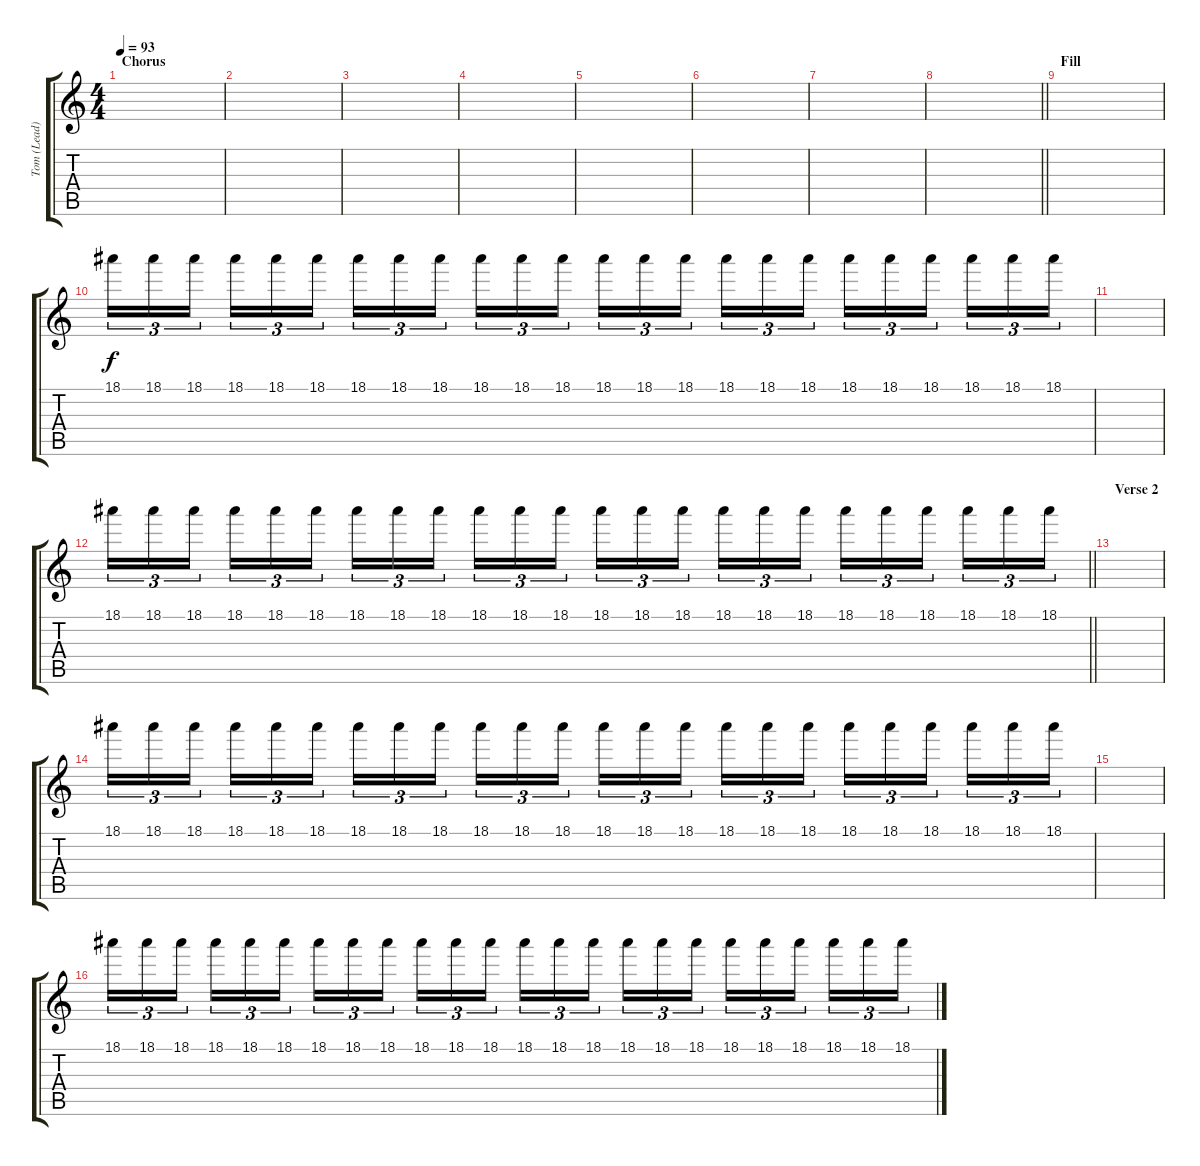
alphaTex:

\track ("Tom (Lead)" "Tom (Lead)") {instrument overdrivenguitar}
\staff {score tabs}
\tuning (E4 B3 G3 D3 A2 D2) {hide}
\ts (4 4)
\section ("" "Chorus")
\tempo 93
\clef g2
\ks c
|
|
|
|
|
|
|
\barLineRight lightlight
|
\section ("" "Fill")
|
18.1.16{tu (3 2)} 18.1.16{tu (3 2)} 18.1.16{tu (3 2) beam splitsecondary} 18.1.16{tu (3 2)} 18.1.16{tu (3 2)} 18.1.16{tu (3 2)} 18.1.16{tu (3 2)} 18.1.16{tu (3 2)} 18.1.16{tu (3 2) beam splitsecondary} 18.1.16{tu (3 2)} 18.1.16{tu (3 2)} 18.1.16{tu (3 2)} 18.1.16{tu (3 2)} 18.1.16{tu (3 2)} 18.1.16{tu (3 2) beam splitsecondary} 18.1.16{tu (3 2)} 18.1.16{tu (3 2)} 18.1.16{tu (3 2)} 18.1.16{tu (3 2)} 18.1.16{tu (3 2)} 18.1.16{tu (3 2) beam splitsecondary} 18.1.16{tu (3 2)} 18.1.16{tu (3 2)} 18.1.16{tu (3 2)} |
|
\barLineRight lightlight
18.1.16{tu (3 2)} 18.1.16{tu (3 2)} 18.1.16{tu (3 2) beam splitsecondary} 18.1.16{tu (3 2)} 18.1.16{tu (3 2)} 18.1.16{tu (3 2)} 18.1.16{tu (3 2)} 18.1.16{tu (3 2)} 18.1.16{tu (3 2) beam splitsecondary} 18.1.16{tu (3 2)} 18.1.16{tu (3 2)} 18.1.16{tu (3 2)} 18.1.16{tu (3 2)} 18.1.16{tu (3 2)} 18.1.16{tu (3 2) beam splitsecondary} 18.1.16{tu (3 2)} 18.1.16{tu (3 2)} 18.1.16{tu (3 2)} 18.1.16{tu (3 2)} 18.1.16{tu (3 2)} 18.1.16{tu (3 2) beam splitsecondary} 18.1.16{tu (3 2)} 18.1.16{tu (3 2)} 18.1.16{tu (3 2)} |
\section ("" "Verse 2")
|
18.1.16{tu (3 2)} 18.1.16{tu (3 2)} 18.1.16{tu (3 2) beam splitsecondary} 18.1.16{tu (3 2)} 18.1.16{tu (3 2)} 18.1.16{tu (3 2)} 18.1.16{tu (3 2)} 18.1.16{tu (3 2)} 18.1.16{tu (3 2) beam splitsecondary} 18.1.16{tu (3 2)} 18.1.16{tu (3 2)} 18.1.16{tu (3 2)} 18.1.16{tu (3 2)} 18.1.16{tu (3 2)} 18.1.16{tu (3 2) beam splitsecondary} 18.1.16{tu (3 2)} 18.1.16{tu (3 2)} 18.1.16{tu (3 2)} 18.1.16{tu (3 2)} 18.1.16{tu (3 2)} 18.1.16{tu (3 2) beam splitsecondary} 18.1.16{tu (3 2)} 18.1.16{tu (3 2)} 18.1.16{tu (3 2)} |
|
18.1.16{tu (3 2)} 18.1.16{tu (3 2)} 18.1.16{tu (3 2) beam splitsecondary} 18.1.16{tu (3 2)} 18.1.16{tu (3 2)} 18.1.16{tu (3 2)} 18.1.16{tu (3 2)} 18.1.16{tu (3 2)} 18.1.16{tu (3 2) beam splitsecondary} 18.1.16{tu (3 2)} 18.1.16{tu (3 2)} 18.1.16{tu (3 2)} 18.1.16{tu (3 2)} 18.1.16{tu (3 2)} 18.1.16{tu (3 2) beam splitsecondary} 18.1.16{tu (3 2)} 18.1.16{tu (3 2)} 18.1.16{tu (3 2)} 18.1.16{tu (3 2)} 18.1.16{tu (3 2)} 18.1.16{tu (3 2) beam splitsecondary} 18.1.16{tu (3 2)} 18.1.16{tu (3 2)} 18.1.16{tu (3 2)}
